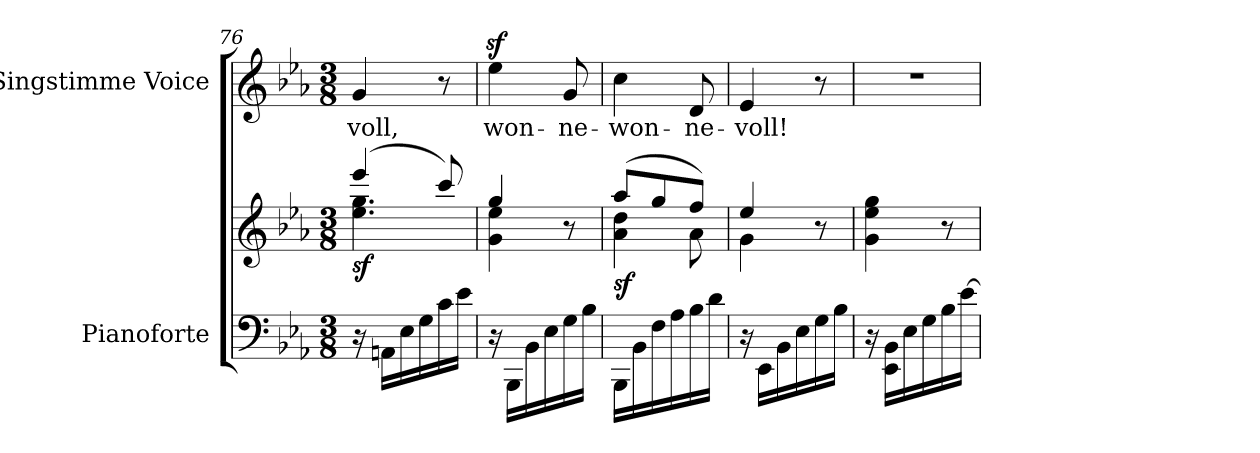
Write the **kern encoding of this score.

**kern	**kern	**dynam	**kern	**text
*part2	*part2	*part2	*part1	*part1
*staff3	*staff2	*staff2/3	*staff1	*staff1
*I"Pianoforte	*	*	*I"Singstimme Voice	*
*I'Pno	*	*	*	*
!!LO:LB:g=z
*clefF4	*clefG2	*	*clefG2	*
*k[b-e-a-]	*k[b-e-a-]	*	*k[b-e-a-]	*
*M3/8	*M3/8	*	*M3/8	*
=76	=76	=76	=76	=76
*	*^	*	*	*
!	!	!	!LO:DY:b	!	!LO:LY:b
16r	(>4eee-/	4.ee-\ 4.gg\	sf	4g/	-voll,
16AAn\LL	.	.	.	.	.
16E-\	.	.	.	.	.
16G\	.	.	.	.	.
16c\	8ccc/)	.	.	8r	.
16e-\JJ	.	.	.	.	.
=77	=77	=77	=77	=77	=77
!	!	!	!	!	!LO:LY:b
16r	4gg/	4g\ 4ee-\	.	4ee-z>\	won-
16BBB-\LL	.	.	.	.	.
16BB-\	.	.	.	.	.
16E-\	.	.	.	.	.
!	!	!	!	!	!LO:LY:b
16G\	8r	8ryy	.	8g/	-ne-
16B-\JJ	.	.	.	.	.
=78	=78	=78	=78	=78	=78
!	!	!	!LO:DY:b	!	!LO:LY:b
16BBB-\LL	(>8aa-/L	4a-\ 4dd\	sf	4cc\	-won-
16BB-\	.	.	.	.	.
16F\	8gg/	.	.	.	.
16A-\	.	.	.	.	.
!	!	!	!	!	!LO:LY:b
16B-\	8ff/J)	8a-\	.	8d/	-ne-
16d\JJ	.	.	.	.	.
=79	=79	=79	=79	=79	=79
!	!	!	!	!	!LO:LY:b
16r	4ee-/	4g\	.	4e-/	-voll!
16EE-\LL	.	.	.	.	.
16BB-\	.	.	.	.	.
16E-\	.	.	.	.	.
16G\	8r	8ryy	.	8r	.
16B-\JJ	.	.	.	.	.
*	*v	*v	*	*	*
=80	=80	=80	=80	=80
16r	4g\ 4ee-\ 4gg\	.	4.r	.
16EE-\ 16BB-\LL	.	.	.	.
16E-\	.	.	.	.
16G\	.	.	.	.
16B-\	8r	.	.	.
[16e-\JJ	.	.	.	.
=	=	=	=	=
*-	*-	*-	*-	*-
